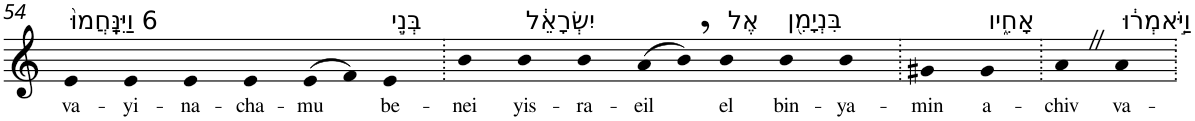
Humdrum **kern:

**kern	**text
*part1	*part1
*staff1	*staff1
*I"Piano	*
*I'Pno	*
!!LO:PB:g=z
*clefG2	*
*k[]	*
=54	=54
!LO:TX:a:t=6 וַיִּנָּֽחֲמוּ֙	!
!	!LO:LY:b
4e	va-
!	!LO:LY:b
4e	-yi-
!	!LO:LY:b
4e	-na-
!	!LO:LY:b
4e	-cha-
!	!LO:LY:b
(>8e	-mu
8f)	.
!LO:TX:a:t=בְּנֵ֣י	!
!	!LO:LY:b
4e	be-
=55.	=55.
!	!LO:LY:b
4b	-nei
!LO:TX:a:t=יִשְׂרָאֵ֔ל	!
!	!LO:LY:b
4b	yis-
!	!LO:LY:b
4b	-ra-
!	!LO:LY:b
(>8a	-eil
8b,)	.
!LO:TX:a:t=אֶל	!
!	!LO:LY:b
4b	el
!LO:TX:a:t=בִּנְיָמִ֖ן	!
!	!LO:LY:b
4b	bin-
!	!LO:LY:b
4b	-ya-
=56.	=56.
!	!LO:LY:b
4g#X	-min
!LO:TX:a:t=אָחִ֑יו	!
!	!LO:LY:b
4g#	a-
=57.	=57.
!	!LO:LY:b
4aZ	-chiv
!LO:TX:a:t=וַיֹּ֣אמְר֔וּ	!
!	!LO:LY:b
4a	va-
=.	=.
*-	*-
